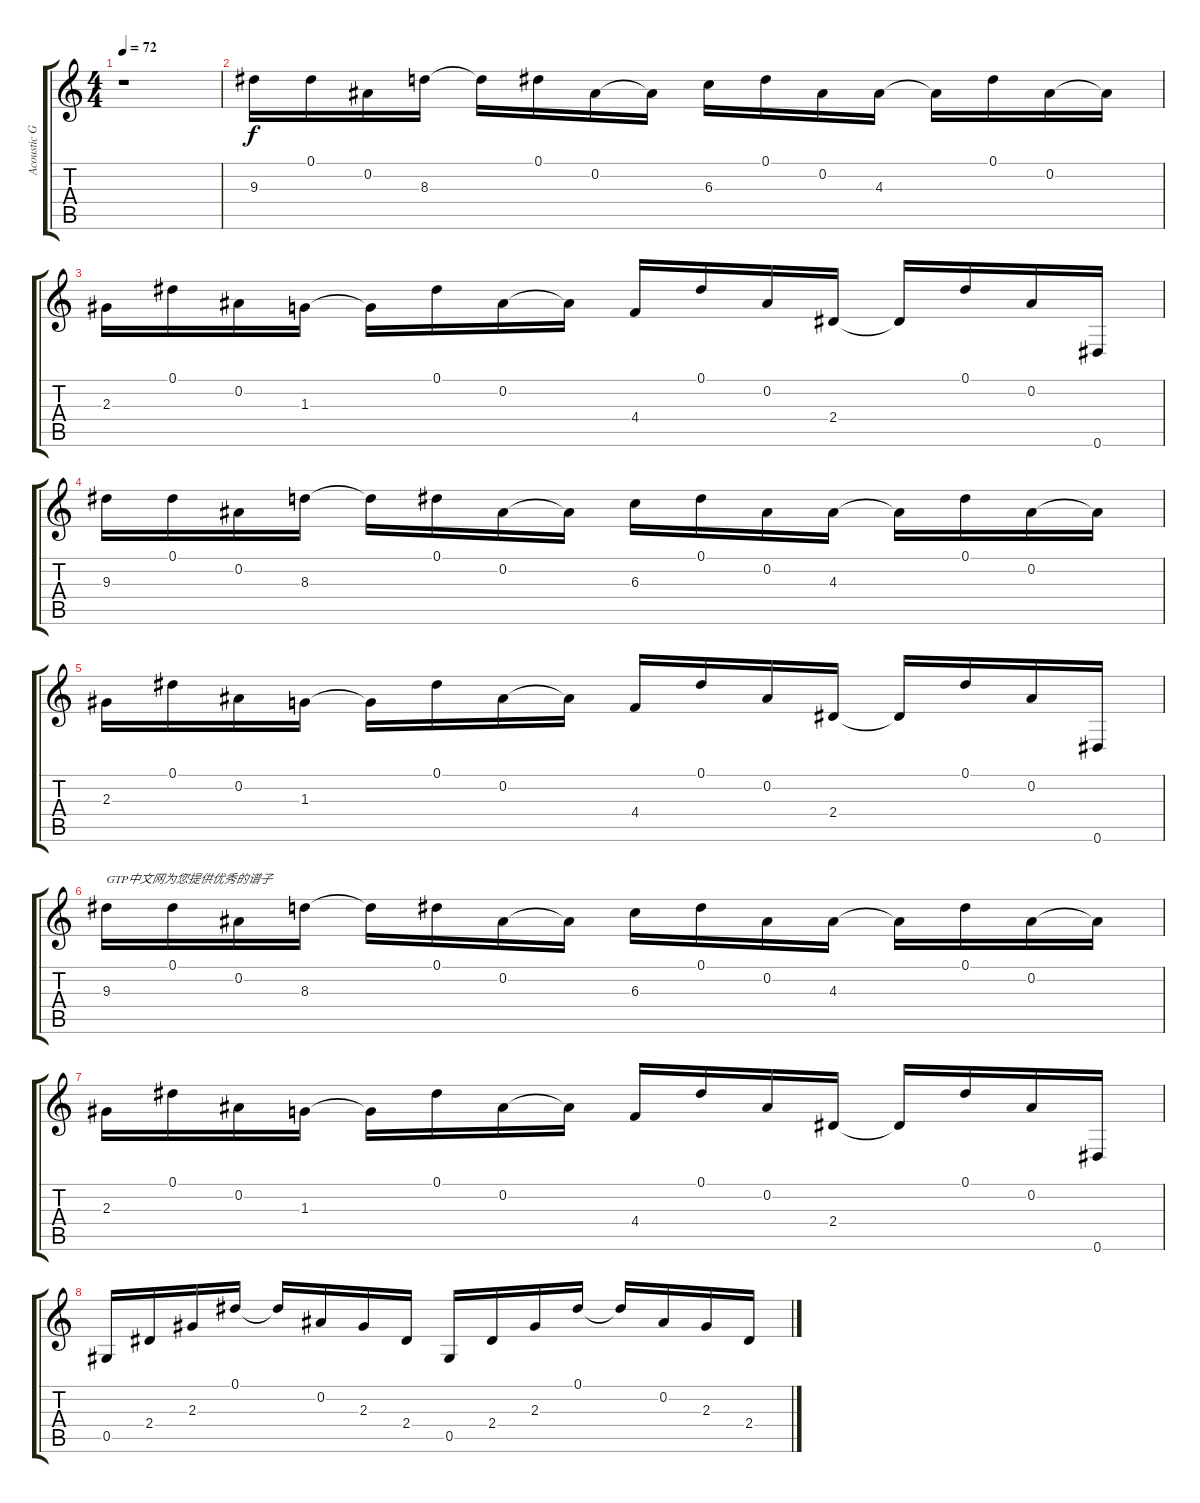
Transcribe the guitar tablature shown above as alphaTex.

\track ("Acoustic Guitar" "Acoustic G") {instrument acousticguitarnylon}
\staff {score tabs}
\tuning (Eb4 Bb3 Gb3 Db3 Ab2 Eb2) {hide}
\ts (4 4)
\tempo 72
\clef g2
\ks c
r.1{dy f instrument acousticguitarnylon} |
9.3.16 0.1.16 0.2.16 8.3.16 8.3{t}.16 0.1.16 0.2.16 0.2{t}.16 6.3.16 0.1.16 0.2.16 4.3.16 4.3{t}.16 0.1.16 0.2.16 0.2{t}.16 |
2.3.16 0.1.16 0.2.16 1.3.16 1.3{t}.16 0.1.16 0.2.16 0.2{t}.16 4.4.16 0.1.16 0.2.16 2.4.16 2.4{t}.16 0.1.16 0.2.16 0.6.16 |
9.3.16 0.1.16 0.2.16 8.3.16 8.3{t}.16 0.1.16 0.2.16 0.2{t}.16 6.3.16 0.1.16 0.2.16 4.3.16 4.3{t}.16 0.1.16 0.2.16 0.2{t}.16 |
2.3.16 0.1.16 0.2.16 1.3.16 1.3{t}.16 0.1.16 0.2.16 0.2{t}.16 4.4.16 0.1.16 0.2.16 2.4.16 2.4{t}.16 0.1.16 0.2.16 0.6.16 |
9.3.16{txt "GTP中文网为您提供优秀的谱子"} 0.1.16 0.2.16 8.3.16 8.3{t}.16 0.1.16 0.2.16 0.2{t}.16 6.3.16 0.1.16 0.2.16 4.3.16 4.3{t}.16 0.1.16 0.2.16 0.2{t}.16 |
2.3.16 0.1.16 0.2.16 1.3.16 1.3{t}.16 0.1.16 0.2.16 0.2{t}.16 4.4.16 0.1.16 0.2.16 2.4.16 2.4{t}.16 0.1.16 0.2.16 0.6.16 |
0.5.16 2.4.16 2.3.16 0.1.16 0.1{t}.16 0.2.16 2.3.16 2.4.16 0.5.16 2.4.16 2.3.16 0.1.16 0.1{t}.16 0.2.16 2.3.16 2.4.16
